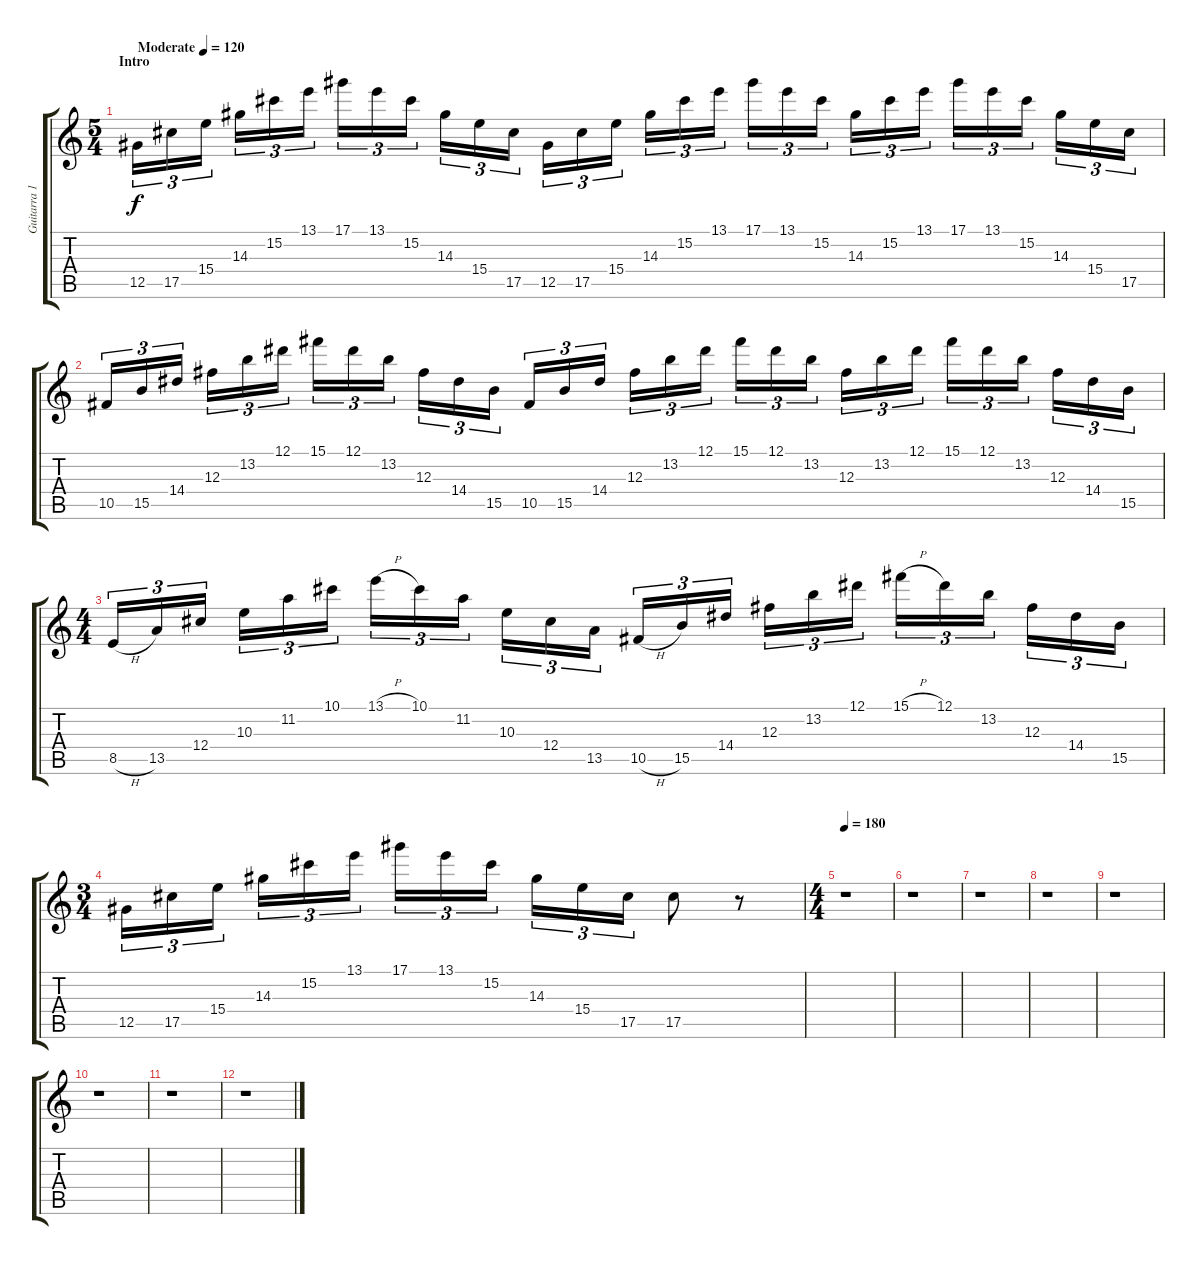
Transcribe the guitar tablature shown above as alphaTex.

\track ("Guitarra 1" "Guitarra 1") {instrument distortionguitar}
\staff {score tabs}
\tuning (Eb4 Bb3 Gb3 Db3 Ab2 Eb2) {hide}
\ts (5 4)
\section ("" "Intro")
\tempo (120 "Moderate")
\clef g2
\ks c
12.5.16{tu (3 2) dy f instrument distortionguitar} 17.5.16{tu (3 2)} 15.4.16{tu (3 2) beam splitsecondary} 14.3.16{tu (3 2)} 15.2.16{tu (3 2)} 13.1.16{tu (3 2)} 17.1.16{tu (3 2)} 13.1.16{tu (3 2)} 15.2.16{tu (3 2) beam splitsecondary} 14.3.16{tu (3 2)} 15.4.16{tu (3 2)} 17.5.16{tu (3 2)} 12.5.16{tu (3 2)} 17.5.16{tu (3 2)} 15.4.16{tu (3 2) beam splitsecondary} 14.3.16{tu (3 2)} 15.2.16{tu (3 2)} 13.1.16{tu (3 2)} 17.1.16{tu (3 2)} 13.1.16{tu (3 2)} 15.2.16{tu (3 2) beam splitsecondary} 14.3.16{tu (3 2)} 15.2.16{tu (3 2)} 13.1.16{tu (3 2)} 17.1.16{tu (3 2)} 13.1.16{tu (3 2)} 15.2.16{tu (3 2) beam splitsecondary} 14.3.16{tu (3 2)} 15.4.16{tu (3 2)} 17.5.16{tu (3 2)} |
10.5.16{tu (3 2)} 15.5.16{tu (3 2)} 14.4.16{tu (3 2) beam splitsecondary} 12.3.16{tu (3 2)} 13.2.16{tu (3 2)} 12.1.16{tu (3 2)} 15.1.16{tu (3 2)} 12.1.16{tu (3 2)} 13.2.16{tu (3 2) beam splitsecondary} 12.3.16{tu (3 2)} 14.4.16{tu (3 2)} 15.5.16{tu (3 2)} 10.5.16{tu (3 2)} 15.5.16{tu (3 2)} 14.4.16{tu (3 2) beam splitsecondary} 12.3.16{tu (3 2)} 13.2.16{tu (3 2)} 12.1.16{tu (3 2)} 15.1.16{tu (3 2)} 12.1.16{tu (3 2)} 13.2.16{tu (3 2) beam splitsecondary} 12.3.16{tu (3 2)} 13.2.16{tu (3 2)} 12.1.16{tu (3 2)} 15.1.16{tu (3 2)} 12.1.16{tu (3 2)} 13.2.16{tu (3 2) beam splitsecondary} 12.3.16{tu (3 2)} 14.4.16{tu (3 2)} 15.5.16{tu (3 2)} |
\ts (4 4)
8.5{h}.16{tu (3 2)} 13.5.16{tu (3 2)} 12.4.16{tu (3 2) beam splitsecondary} 10.3.16{tu (3 2)} 11.2.16{tu (3 2)} 10.1.16{tu (3 2)} 13.1{h}.16{tu (3 2)} 10.1.16{tu (3 2)} 11.2.16{tu (3 2) beam splitsecondary} 10.3.16{tu (3 2)} 12.4.16{tu (3 2)} 13.5.16{tu (3 2)} 10.5{h}.16{tu (3 2)} 15.5.16{tu (3 2)} 14.4.16{tu (3 2) beam splitsecondary} 12.3.16{tu (3 2)} 13.2.16{tu (3 2)} 12.1.16{tu (3 2)} 15.1{h}.16{tu (3 2)} 12.1.16{tu (3 2)} 13.2.16{tu (3 2) beam splitsecondary} 12.3.16{tu (3 2)} 14.4.16{tu (3 2)} 15.5.16{tu (3 2)} |
\ts (3 4)
12.5.16{tu (3 2)} 17.5.16{tu (3 2)} 15.4.16{tu (3 2) beam splitsecondary} 14.3.16{tu (3 2)} 15.2.16{tu (3 2)} 13.1.16{tu (3 2)} 17.1.16{tu (3 2)} 13.1.16{tu (3 2)} 15.2.16{tu (3 2) beam splitsecondary} 14.3.16{tu (3 2)} 15.4.16{tu (3 2)} 17.5.16{tu (3 2)} 17.5.8 r.8 |
\ts (4 4)
\tempo 180
r.1 |
r.1 |
r.1 |
r.1 |
r.1 |
r.1 |
r.1 |
r.1
